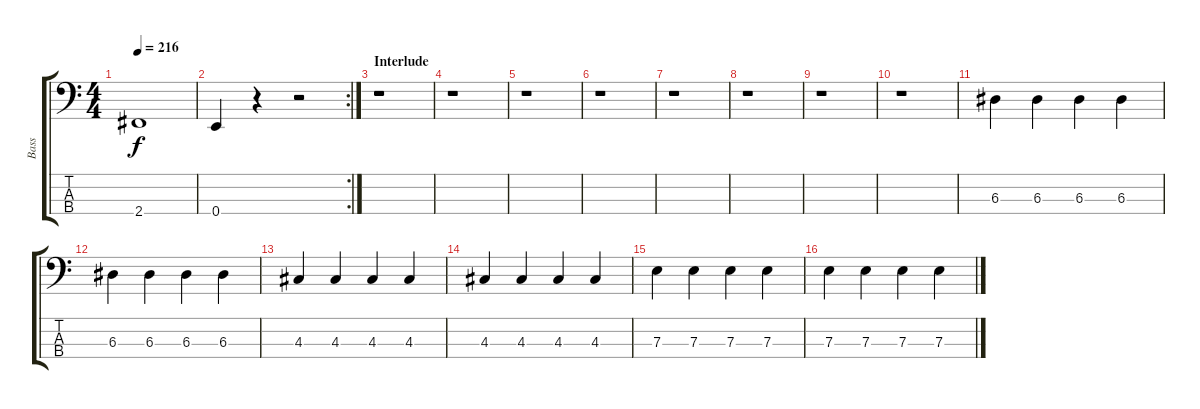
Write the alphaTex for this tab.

\track ("Bass" "Bass") {instrument slapbass2}
\staff {score tabs}
\tuning (G2 D2 A1 E1) {hide}
\ts (4 4)
\tempo 216
\clef f4
\ks c
2.4.1{dy f} |
\rc 2
0.4.4 r.4 r.2 |
\section ("" "Interlude")
r.1 |
r.1 |
r.1 |
r.1 |
r.1 |
r.1 |
r.1 |
r.1 |
6.3.4 6.3.4 6.3.4 6.3.4 |
6.3.4 6.3.4 6.3.4 6.3.4 |
4.3.4 4.3.4 4.3.4 4.3.4 |
4.3.4 4.3.4 4.3.4 4.3.4 |
7.3.4 7.3.4 7.3.4 7.3.4 |
7.3.4 7.3.4 7.3.4 7.3.4
